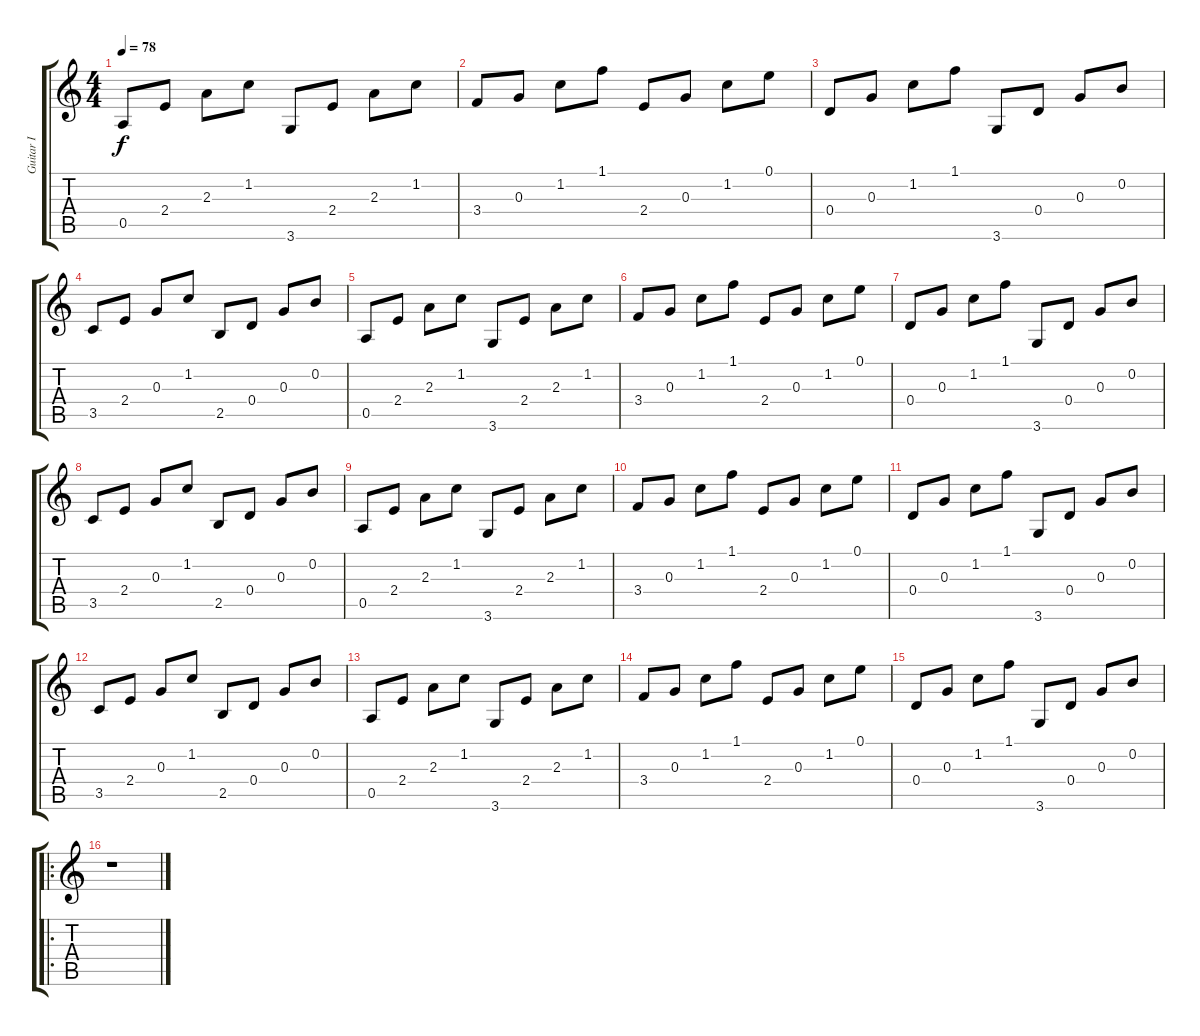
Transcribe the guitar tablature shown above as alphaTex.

\track ("Guitar I" "Guitar I") {instrument electricguitarjazz}
\staff {score tabs}
\tuning (E4 B3 G3 D3 A2 E2) {hide}
\ts (4 4)
\tempo 78
\clef g2
\ks c
0.5.8{dy f} 2.4.8 2.3.8 1.2.8 3.6.8 2.4.8 2.3.8 1.2.8 |
3.4.8 0.3.8 1.2.8 1.1.8 2.4.8 0.3.8 1.2.8 0.1.8 |
0.4.8 0.3.8 1.2.8 1.1.8 3.6.8 0.4.8 0.3.8 0.2.8 |
3.5.8 2.4.8 0.3.8 1.2.8 2.5.8 0.4.8 0.3.8 0.2.8 |
0.5.8 2.4.8 2.3.8 1.2.8 3.6.8 2.4.8 2.3.8 1.2.8 |
3.4.8 0.3.8 1.2.8 1.1.8 2.4.8 0.3.8 1.2.8 0.1.8 |
0.4.8 0.3.8 1.2.8 1.1.8 3.6.8 0.4.8 0.3.8 0.2.8 |
3.5.8 2.4.8 0.3.8 1.2.8 2.5.8 0.4.8 0.3.8 0.2.8 |
0.5.8 2.4.8 2.3.8 1.2.8 3.6.8 2.4.8 2.3.8 1.2.8 |
3.4.8 0.3.8 1.2.8 1.1.8 2.4.8 0.3.8 1.2.8 0.1.8 |
0.4.8 0.3.8 1.2.8 1.1.8 3.6.8 0.4.8 0.3.8 0.2.8 |
3.5.8 2.4.8 0.3.8 1.2.8 2.5.8 0.4.8 0.3.8 0.2.8 |
0.5.8 2.4.8 2.3.8 1.2.8 3.6.8 2.4.8 2.3.8 1.2.8 |
3.4.8 0.3.8 1.2.8 1.1.8 2.4.8 0.3.8 1.2.8 0.1.8 |
0.4.8 0.3.8 1.2.8 1.1.8 3.6.8 0.4.8 0.3.8 0.2.8 |
\ro
r.1
